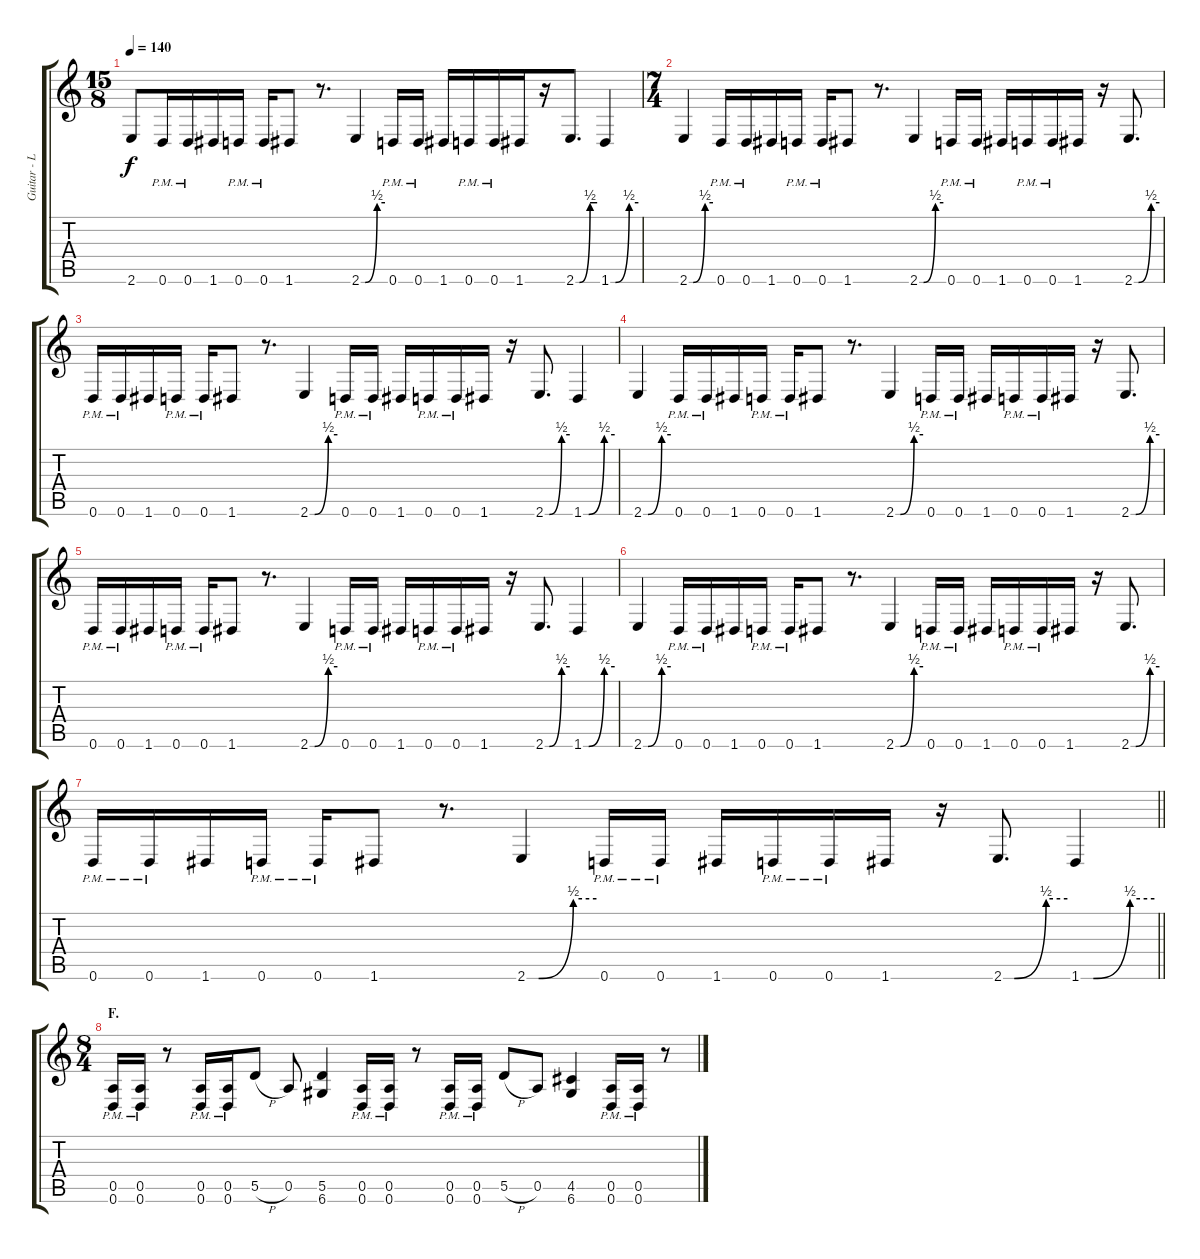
\track ("Guitar - Left" "Guitar - L") {instrument distortionguitar}
\staff {score tabs}
\tuning (E4 B3 G3 D3 A2 D2) {hide}
\ts (15 8)
\tempo 140
\clef g2
\ks c
2.6{t}.8{dy f} 0.6{pm}.16 0.6{pm}.16 1.6.16 0.6{pm}.16 0.6{pm}.16 1.6.8 r.8{d} 2.6{be (custom 0 0 10 0 40 2 60 2)}.4 0.6{pm}.16 0.6{pm}.16 1.6.16 0.6{pm}.16 0.6{pm}.16 1.6.16 r.16 2.6{be (custom 0 0 10 0 40 2 60 2)}.8{d} 1.6{be (custom 0 0 10 0 40 2 60 2)}.4 |
\ts (7 4)
2.6{be (custom 0 0 10 0 40 2 60 2)}.4 0.6{pm}.16 0.6{pm}.16 1.6.16 0.6{pm}.16 0.6{pm}.16 1.6.8 r.8{d} 2.6{be (custom 0 0 10 0 40 2 60 2)}.4 0.6{pm}.16 0.6{pm}.16 1.6.16 0.6{pm}.16 0.6{pm}.16 1.6.16 r.16 2.6{be (custom 0 0 10 0 40 2 60 2)}.8{d} |
0.6{pm}.16 0.6{pm}.16 1.6.16 0.6{pm}.16 0.6{pm}.16 1.6.8 r.8{d} 2.6{be (custom 0 0 10 0 40 2 60 2)}.4 0.6{pm}.16 0.6{pm}.16 1.6.16 0.6{pm}.16 0.6{pm}.16 1.6.16 r.16 2.6{be (custom 0 0 10 0 40 2 60 2)}.8{d} 1.6{be (custom 0 0 10 0 40 2 60 2)}.4 |
2.6{be (custom 0 0 10 0 40 2 60 2)}.4 0.6{pm}.16 0.6{pm}.16 1.6.16 0.6{pm}.16 0.6{pm}.16 1.6.8 r.8{d} 2.6{be (custom 0 0 10 0 40 2 60 2)}.4 0.6{pm}.16 0.6{pm}.16 1.6.16 0.6{pm}.16 0.6{pm}.16 1.6.16 r.16 2.6{be (custom 0 0 10 0 40 2 60 2)}.8{d} |
0.6{pm}.16 0.6{pm}.16 1.6.16 0.6{pm}.16 0.6{pm}.16 1.6.8 r.8{d} 2.6{be (custom 0 0 10 0 40 2 60 2)}.4 0.6{pm}.16 0.6{pm}.16 1.6.16 0.6{pm}.16 0.6{pm}.16 1.6.16 r.16 2.6{be (custom 0 0 10 0 40 2 60 2)}.8{d} 1.6{be (custom 0 0 10 0 40 2 60 2)}.4 |
2.6{be (custom 0 0 10 0 40 2 60 2)}.4 0.6{pm}.16 0.6{pm}.16 1.6.16 0.6{pm}.16 0.6{pm}.16 1.6.8 r.8{d} 2.6{be (custom 0 0 10 0 40 2 60 2)}.4 0.6{pm}.16 0.6{pm}.16 1.6.16 0.6{pm}.16 0.6{pm}.16 1.6.16 r.16 2.6{be (custom 0 0 10 0 40 2 60 2)}.8{d} |
\barLineRight lightlight
0.6{pm}.16 0.6{pm}.16 1.6.16 0.6{pm}.16 0.6{pm}.16 1.6.8 r.8{d} 2.6{be (custom 0 0 10 0 40 2 60 2)}.4 0.6{pm}.16 0.6{pm}.16 1.6.16 0.6{pm}.16 0.6{pm}.16 1.6.16 r.16 2.6{be (custom 0 0 10 0 40 2 60 2)}.8{d} 1.6{be (custom 0 0 10 0 40 2 60 2)}.4 |
\ts (8 4)
\section ("" "F.")
(0.5{pm} 0.6{pm}).16 (0.5{pm} 0.6{pm}).16 r.8 (0.5{pm} 0.6{pm}).16 (0.5{pm} 0.6{pm}).16 5.5{h}.8 0.5.8 (5.5 6.6).4 (0.5{pm} 0.6{pm}).16 (0.5{pm} 0.6{pm}).16 r.8 (0.5{pm} 0.6{pm}).16 (0.5{pm} 0.6{pm}).16 5.5{h}.8 0.5.8 (4.5 6.6).4 (0.5{pm} 0.6{pm}).16 (0.5{pm} 0.6{pm}).16 r.8
